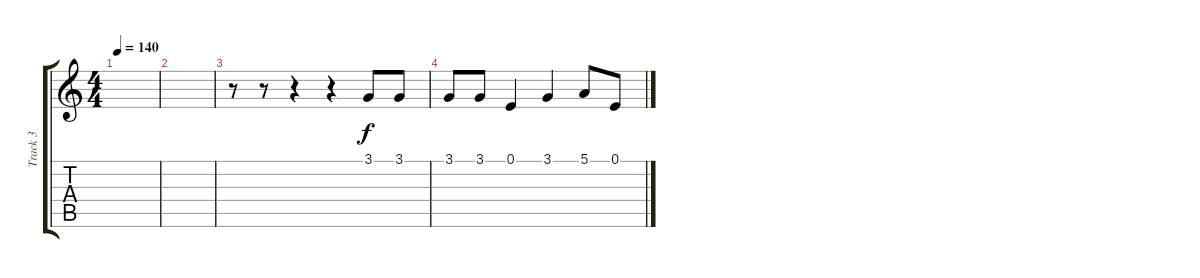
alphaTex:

\track ("Track 3" "Track 3") {instrument choiraahs}
\staff {score tabs}
\tuning (E4 B3 G3 D3 A2 E2) {hide}
\ts (4 4)
\tempo 140
\clef g2
\ks c
|
|
r.8 r.8 r.4 r.4 3.1.8 3.1.8 |
3.1.8 3.1.8 0.1.4 3.1.4 5.1.8 0.1.8
